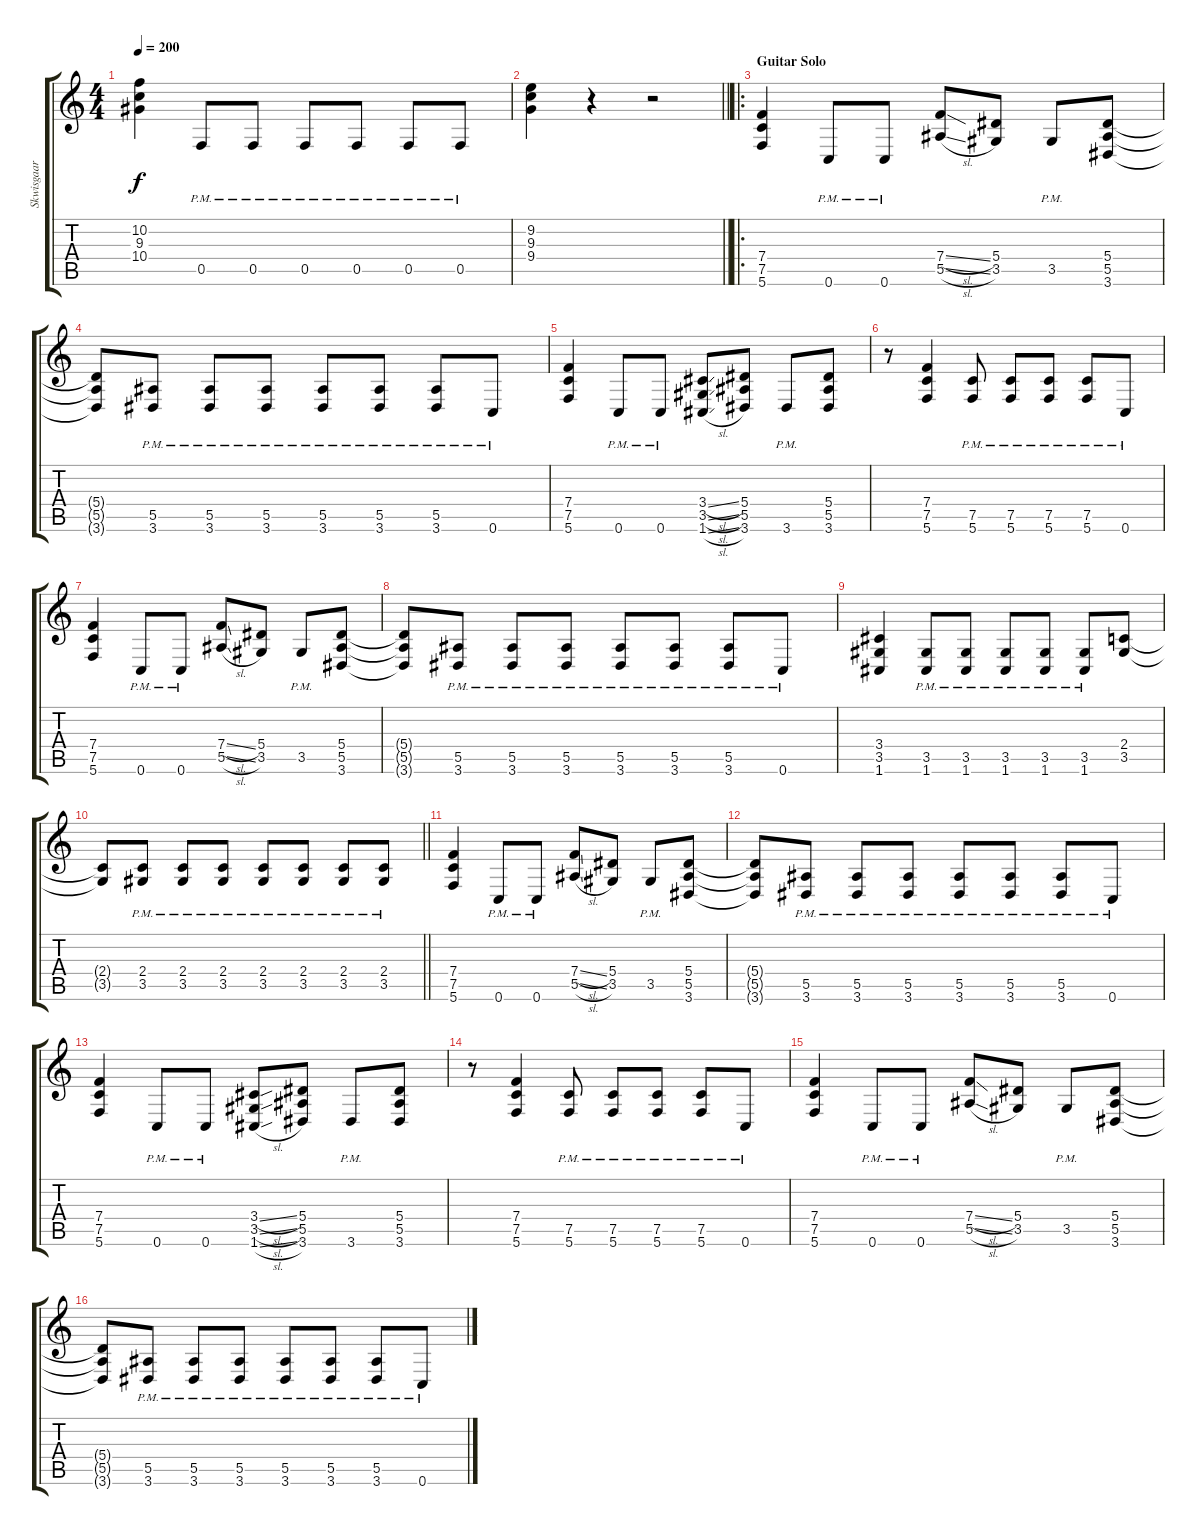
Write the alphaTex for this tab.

\track ("Skwisgaar Skwigelf (Lead Guitar)" "Skwisgaar ") {instrument overdrivenguitar}
\staff {score tabs}
\tuning (C4 G3 Eb3 Bb2 F2 C2) {hide}
\ts (4 4)
\tempo 200
\clef g2
\ks c
(10.2 9.3 10.4).4{dy f} 0.5{pm}.8 0.5{pm}.8 0.5{pm}.8 0.5{pm}.8 0.5{pm}.8 0.5{pm}.8 |
\barLineRight lightlight
(9.2 9.3 9.4).4 r.4 r.2 |
\ro
\section ("" "Guitar Solo")
(7.4 7.5 5.6).4 0.6{pm}.8 0.6{pm}.8 (7.4{sl} 5.5{sl}).8 (5.4 3.5).8 3.5{pm}.8 (5.4 5.5 3.6).8 |
(5.4{t} 5.5{t} 3.6{t}).8 (5.5{pm} 3.6{pm}).8 (5.5{pm} 3.6{pm}).8 (5.5{pm} 3.6{pm}).8 (5.5{pm} 3.6{pm}).8 (5.5{pm} 3.6{pm}).8 (5.5{pm} 3.6{pm}).8 0.6{pm}.8 |
(7.4 7.5 5.6).4 0.6{pm}.8 0.6{pm}.8 (3.4{sl} 3.5{sl} 1.6{sl}).8 (5.4 5.5 3.6).8 3.6{pm}.8 (5.4 5.5 3.6).8 |
r.8 (7.4 7.5 5.6).4 (7.5{pm} 5.6{pm}).8 (7.5{pm} 5.6{pm}).8 (7.5{pm} 5.6{pm}).8 (7.5{pm} 5.6{pm}).8 0.6{pm}.8 |
(7.4 7.5 5.6).4 0.6{pm}.8 0.6{pm}.8 (7.4{sl} 5.5{sl}).8 (5.4 3.5).8 3.5{pm}.8 (5.4 5.5 3.6).8 |
(5.4{t} 5.5{t} 3.6{t}).8 (5.5{pm} 3.6{pm}).8 (5.5{pm} 3.6{pm}).8 (5.5{pm} 3.6{pm}).8 (5.5{pm} 3.6{pm}).8 (5.5{pm} 3.6{pm}).8 (5.5{pm} 3.6{pm}).8 0.6{pm}.8 |
(3.4 3.5 1.6).4 (3.5{pm} 1.6{pm}).8 (3.5{pm} 1.6{pm}).8 (3.5{pm} 1.6{pm}).8 (3.5{pm} 1.6{pm}).8 (3.5{pm} 1.6{pm}).8 (2.4 3.5).8 |
\barLineRight lightlight
(2.4{t} 3.5{t}).8 (2.4{pm} 3.5{pm}).8 (2.4{pm} 3.5{pm}).8 (2.4{pm} 3.5{pm}).8 (2.4{pm} 3.5{pm}).8 (2.4{pm} 3.5{pm}).8 (2.4{pm} 3.5{pm}).8 (2.4{pm} 3.5{pm}).8 |
(7.4 7.5 5.6).4 0.6{pm}.8 0.6{pm}.8 (7.4{sl} 5.5{sl}).8 (5.4 3.5).8 3.5{pm}.8 (5.4 5.5 3.6).8 |
(5.4{t} 5.5{t} 3.6{t}).8 (5.5{pm} 3.6{pm}).8 (5.5{pm} 3.6{pm}).8 (5.5{pm} 3.6{pm}).8 (5.5{pm} 3.6{pm}).8 (5.5{pm} 3.6{pm}).8 (5.5{pm} 3.6{pm}).8 0.6{pm}.8 |
(7.4 7.5 5.6).4 0.6{pm}.8 0.6{pm}.8 (3.4{sl} 3.5{sl} 1.6{sl}).8 (5.4 5.5 3.6).8 3.6{pm}.8 (5.4 5.5 3.6).8 |
r.8 (7.4 7.5 5.6).4 (7.5{pm} 5.6{pm}).8 (7.5{pm} 5.6{pm}).8 (7.5{pm} 5.6{pm}).8 (7.5{pm} 5.6{pm}).8 0.6{pm}.8 |
(7.4 7.5 5.6).4 0.6{pm}.8 0.6{pm}.8 (7.4{sl} 5.5{sl}).8 (5.4 3.5).8 3.5{pm}.8 (5.4 5.5 3.6).8 |
(5.4{t} 5.5{t} 3.6{t}).8 (5.5{pm} 3.6{pm}).8 (5.5{pm} 3.6{pm}).8 (5.5{pm} 3.6{pm}).8 (5.5{pm} 3.6{pm}).8 (5.5{pm} 3.6{pm}).8 (5.5{pm} 3.6{pm}).8 0.6{pm}.8
